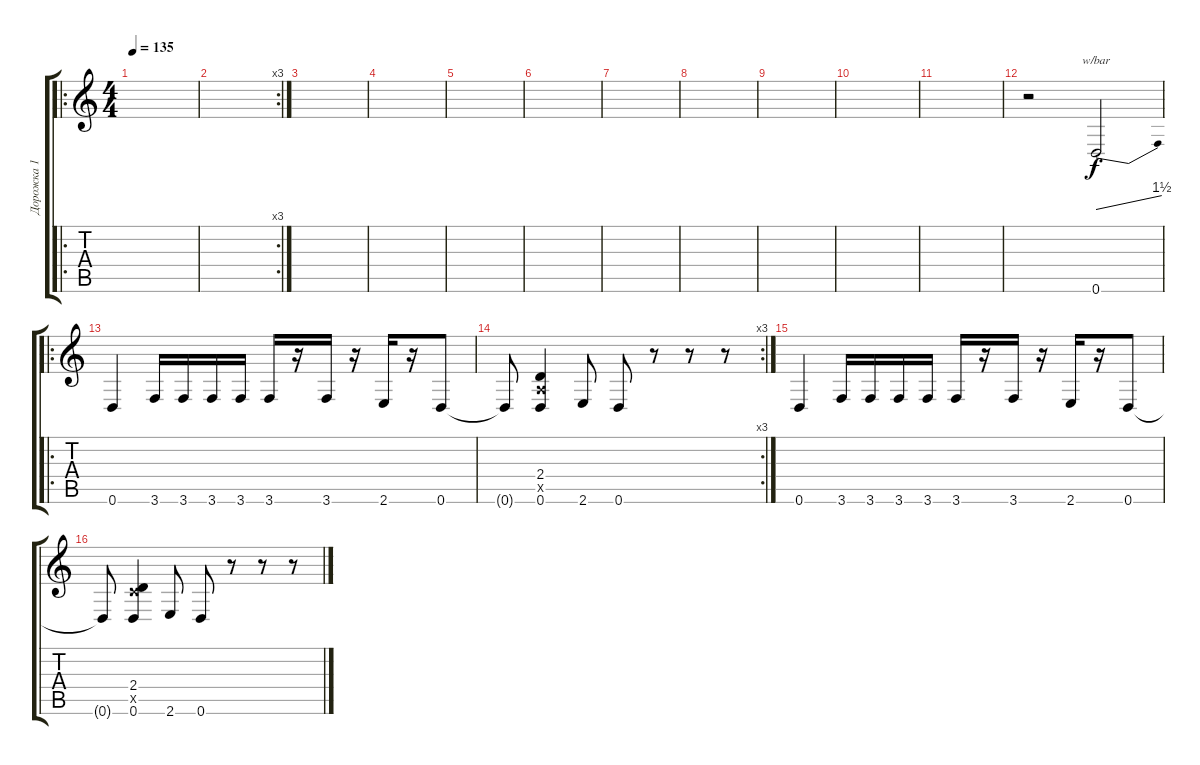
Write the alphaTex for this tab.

\track ("Дорожка 1" "Дорожка 1") {instrument distortionguitar}
\staff {score tabs}
\tuning (D4 A3 F3 C3 G2 D2) {hide}
\ro
\ts (4 4)
\tempo 135
\clef g2
\ks c
|
\rc 3
|
|
|
|
|
|
|
|
|
|
r.2 0.6.2{tbe (dive default 0 0 60 6)} |
\ro
0.6.4 3.6.16 3.6.16 3.6.16 3.6.16 3.6.16 r.16 3.6.16 r.16 2.6.16 r.16 0.6.8 |
\rc 3
0.6{t}.8 (2.4 2.5{x} 0.6).4 2.6.8 0.6.8 r.8 r.8 r.8 |
0.6.4 3.6.16 3.6.16 3.6.16 3.6.16 3.6.16 r.16 3.6.16 r.16 2.6.16 r.16 0.6.8 |
0.6{t}.8 (2.4 5.5{x} 0.6).4 2.6.8 0.6.8 r.8 r.8 r.8
